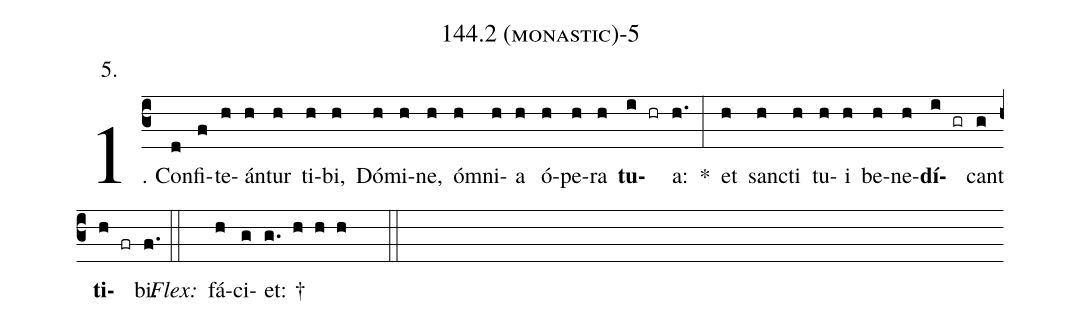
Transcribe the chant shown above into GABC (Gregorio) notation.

name: 144.2 (monastic)-5;
annotation: 5.;
%%
(c3)1. Con(d)fi(f)te(h)án(h)tur(h) ti(h)bi,(h) Dó(h)mi(h)ne,(h) óm(h)ni(h)a(h) ó(h)pe(h)ra(h) <b>tu</b>(i hr)a:(h.) *(:) et(h) sanc(h)ti(h) tu(h)i(h) be(h)ne(h)<b>dí</b>(i gr)cant(g) <b>ti</b>(h fr)bi.(f.) (::)
<i>Flex:</i>()  fá(h)ci(g)et: †(g. h h h  ::)
